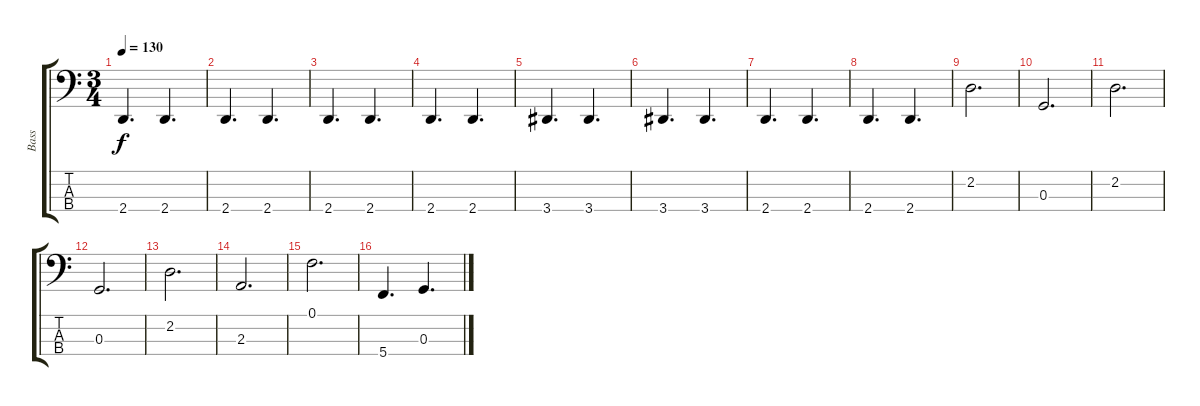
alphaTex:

\track ("Bass" "Bass") {instrument electricbasspick}
\staff {score tabs}
\tuning (F2 C2 G1 C1) {hide}
\ts (3 4)
\tempo 130
\clef f4
\ks c
2.4.4{d dy f} 2.4.4{d} |
2.4.4{d} 2.4.4{d} |
2.4.4{d} 2.4.4{d} |
2.4.4{d} 2.4.4{d} |
3.4.4{d} 3.4.4{d} |
3.4.4{d} 3.4.4{d} |
2.4.4{d} 2.4.4{d} |
2.4.4{d} 2.4.4{d} |
2.2.2{d} |
0.3.2{d} |
2.2.2{d} |
0.3.2{d} |
2.2.2{d} |
2.3.2{d} |
0.1.2{d} |
5.4.4{d} 0.3.4{d}
